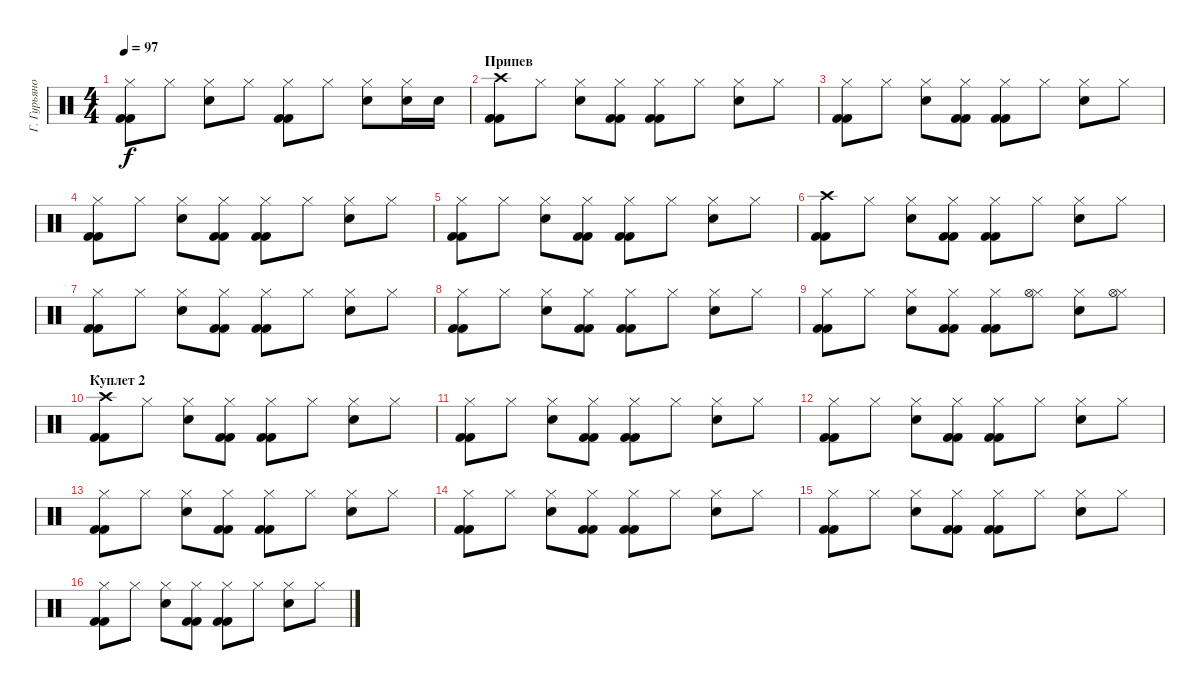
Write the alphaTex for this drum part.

\track ("Г. Гурьянов" "Г. Гурьяно") {instrument percussion}
\staff {score}
\articulation defaults
\ts (4 4)
\tempo 97
\clef neutral
\ks c
("Hi-Hat (closed)" "Kick (hit) 2" "Kick (hit) 2").8{dy f} "Hi-Hat (closed)".8 ("Hi-Hat (closed)" "Hand Clap (hit)").8 "Hi-Hat (closed)".8 ("Hi-Hat (closed)" "Kick (hit) 2" "Kick (hit) 2").8 "Hi-Hat (closed)".8 ("Hi-Hat (closed)" "Snare (hit) 2").8 ("Hi-Hat (closed)" "Snare (hit) 2").16 "Snare (hit) 2".16 |
\section ("" "Припев")
("Crash high (hit)" "Kick (hit) 2" "Kick (hit) 2").8 "Hi-Hat (closed)".8 ("Hi-Hat (closed)" "Snare (hit) 2").8 ("Hi-Hat (closed)" "Kick (hit) 2" "Kick (hit) 2").8 ("Hi-Hat (closed)" "Kick (hit) 2" "Kick (hit) 2").8 "Hi-Hat (closed)".8 ("Hi-Hat (closed)" "Snare (hit) 2").8 "Hi-Hat (closed)".8 |
("Hi-Hat (closed)" "Kick (hit) 2" "Kick (hit) 2").8 "Hi-Hat (closed)".8 ("Hi-Hat (closed)" "Snare (hit) 2").8 ("Hi-Hat (closed)" "Kick (hit) 2" "Kick (hit) 2").8 ("Hi-Hat (closed)" "Kick (hit) 2" "Kick (hit) 2").8 "Hi-Hat (closed)".8 ("Hi-Hat (closed)" "Snare (hit) 2").8 "Hi-Hat (closed)".8 |
("Hi-Hat (closed)" "Kick (hit) 2" "Kick (hit) 2").8 "Hi-Hat (closed)".8 ("Hi-Hat (closed)" "Snare (hit) 2").8 ("Hi-Hat (closed)" "Kick (hit) 2" "Kick (hit) 2").8 ("Hi-Hat (closed)" "Kick (hit) 2" "Kick (hit) 2").8 "Hi-Hat (closed)".8 ("Hi-Hat (closed)" "Snare (hit) 2").8 "Hi-Hat (closed)".8 |
("Hi-Hat (closed)" "Kick (hit) 2" "Kick (hit) 2").8 "Hi-Hat (closed)".8 ("Hi-Hat (closed)" "Snare (hit) 2").8 ("Hi-Hat (closed)" "Kick (hit) 2" "Kick (hit) 2").8 ("Hi-Hat (closed)" "Kick (hit) 2" "Kick (hit) 2").8 "Hi-Hat (closed)".8 ("Hi-Hat (closed)" "Snare (hit) 2").8 "Hi-Hat (closed)".8 |
("Crash high (hit)" "Kick (hit) 2" "Kick (hit) 2").8 "Hi-Hat (closed)".8 ("Hi-Hat (closed)" "Hand Clap (hit)").8 ("Hi-Hat (closed)" "Kick (hit) 2" "Kick (hit) 2").8 ("Hi-Hat (closed)" "Kick (hit) 2" "Kick (hit) 2").8 "Hi-Hat (closed)".8 ("Hi-Hat (closed)" "Hand Clap (hit)").8 "Hi-Hat (closed)".8 |
("Hi-Hat (closed)" "Kick (hit) 2" "Kick (hit) 2").8 "Hi-Hat (closed)".8 ("Hi-Hat (closed)" "Hand Clap (hit)").8 ("Hi-Hat (closed)" "Kick (hit) 2" "Kick (hit) 2").8 ("Hi-Hat (closed)" "Kick (hit) 2" "Kick (hit) 2").8 "Hi-Hat (closed)".8 ("Hi-Hat (closed)" "Hand Clap (hit)").8 "Hi-Hat (closed)".8 |
("Hi-Hat (closed)" "Kick (hit) 2" "Kick (hit) 2").8 "Hi-Hat (closed)".8 ("Hi-Hat (closed)" "Hand Clap (hit)").8 ("Hi-Hat (closed)" "Kick (hit) 2" "Kick (hit) 2").8 ("Hi-Hat (closed)" "Kick (hit) 2" "Kick (hit) 2").8 "Hi-Hat (closed)".8 ("Hi-Hat (closed)" "Hand Clap (hit)").8 "Hi-Hat (closed)".8 |
("Hi-Hat (closed)" "Kick (hit) 2" "Kick (hit) 2").8 "Hi-Hat (closed)".8 ("Hi-Hat (closed)" "Hand Clap (hit)").8 ("Hi-Hat (closed)" "Kick (hit) 2" "Kick (hit) 2").8 ("Hi-Hat (closed)" "Kick (hit) 2" "Kick (hit) 2").8 ("Hi-Hat (closed)" "Hi-Hat (open)").8 ("Hi-Hat (closed)" "Hand Clap (hit)").8 ("Hi-Hat (closed)" "Hi-Hat (open)").8 |
\section ("" "Куплет 2")
("Crash high (hit)" "Kick (hit) 2" "Kick (hit) 2").8 "Hi-Hat (closed)".8 ("Hi-Hat (closed)" "Hand Clap (hit)").8 ("Hi-Hat (closed)" "Kick (hit) 2" "Kick (hit) 2").8 ("Hi-Hat (closed)" "Kick (hit) 2" "Kick (hit) 2").8 "Hi-Hat (closed)".8 ("Hi-Hat (closed)" "Hand Clap (hit)").8 "Hi-Hat (closed)".8 |
("Hi-Hat (closed)" "Kick (hit) 2" "Kick (hit) 2").8 "Hi-Hat (closed)".8 ("Hi-Hat (closed)" "Hand Clap (hit)").8 ("Hi-Hat (closed)" "Kick (hit) 2" "Kick (hit) 2").8 ("Hi-Hat (closed)" "Kick (hit) 2" "Kick (hit) 2").8 "Hi-Hat (closed)".8 ("Hi-Hat (closed)" "Hand Clap (hit)").8 "Hi-Hat (closed)".8 |
("Hi-Hat (closed)" "Kick (hit) 2" "Kick (hit) 2").8 "Hi-Hat (closed)".8 ("Hi-Hat (closed)" "Hand Clap (hit)").8 ("Hi-Hat (closed)" "Kick (hit) 2" "Kick (hit) 2").8 ("Hi-Hat (closed)" "Kick (hit) 2" "Kick (hit) 2").8 "Hi-Hat (closed)".8 ("Hi-Hat (closed)" "Hand Clap (hit)").8 "Hi-Hat (closed)".8 |
("Hi-Hat (closed)" "Kick (hit) 2" "Kick (hit) 2").8 "Hi-Hat (closed)".8 ("Hi-Hat (closed)" "Hand Clap (hit)").8 ("Hi-Hat (closed)" "Kick (hit) 2" "Kick (hit) 2").8 ("Hi-Hat (closed)" "Kick (hit) 2" "Kick (hit) 2").8 "Hi-Hat (closed)".8 ("Hi-Hat (closed)" "Hand Clap (hit)").8 "Hi-Hat (closed)".8 |
("Hi-Hat (closed)" "Kick (hit) 2" "Kick (hit) 2").8 "Hi-Hat (closed)".8 ("Hi-Hat (closed)" "Hand Clap (hit)").8 ("Hi-Hat (closed)" "Kick (hit) 2" "Kick (hit) 2").8 ("Hi-Hat (closed)" "Kick (hit) 2" "Kick (hit) 2").8 "Hi-Hat (closed)".8 ("Hi-Hat (closed)" "Hand Clap (hit)").8 "Hi-Hat (closed)".8 |
("Hi-Hat (closed)" "Kick (hit) 2" "Kick (hit) 2").8 "Hi-Hat (closed)".8 ("Hi-Hat (closed)" "Hand Clap (hit)").8 ("Hi-Hat (closed)" "Kick (hit) 2" "Kick (hit) 2").8 ("Hi-Hat (closed)" "Kick (hit) 2" "Kick (hit) 2").8 "Hi-Hat (closed)".8 ("Hi-Hat (closed)" "Hand Clap (hit)").8 "Hi-Hat (closed)".8 |
("Hi-Hat (closed)" "Kick (hit) 2" "Kick (hit) 2").8 "Hi-Hat (closed)".8 ("Hi-Hat (closed)" "Hand Clap (hit)").8 ("Hi-Hat (closed)" "Kick (hit) 2" "Kick (hit) 2").8 ("Hi-Hat (closed)" "Kick (hit) 2" "Kick (hit) 2").8 "Hi-Hat (closed)".8 ("Hi-Hat (closed)" "Hand Clap (hit)").8 "Hi-Hat (closed)".8
